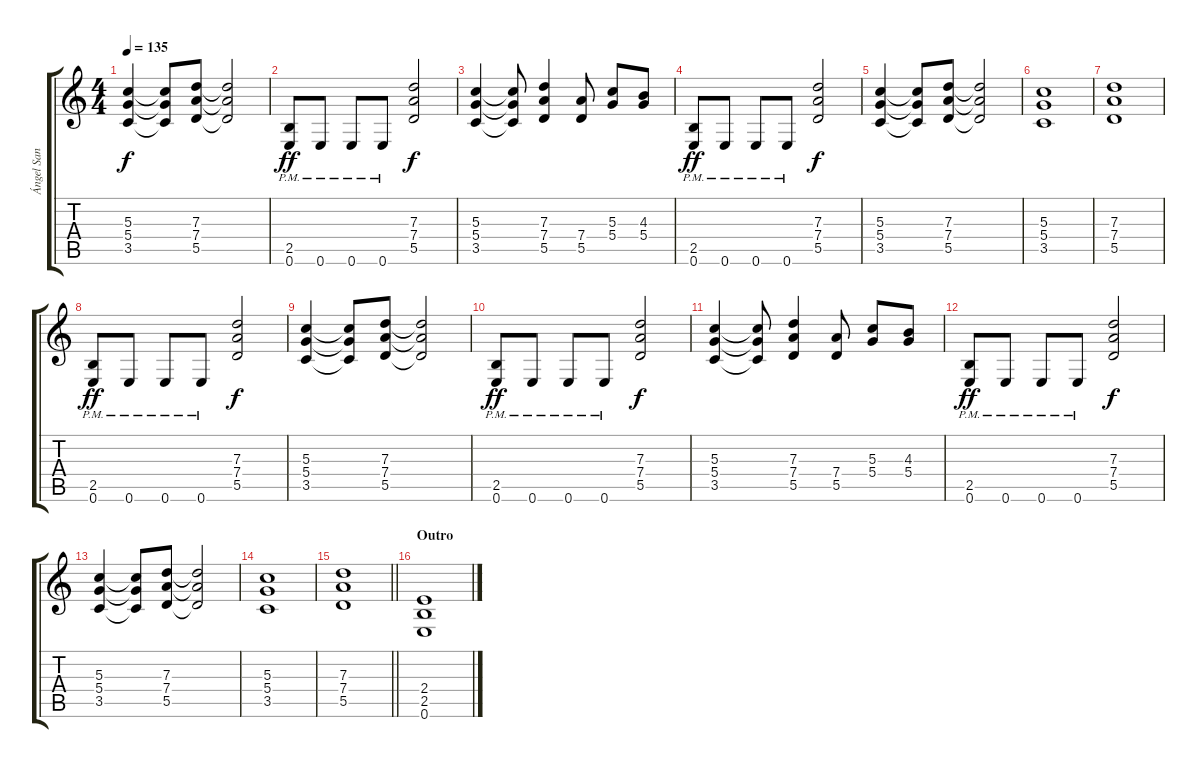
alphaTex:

\track ("Ángel San Juan" "Ángel San ") {instrument distortionguitar}
\staff {score tabs}
\tuning (E4 B3 G3 D3 A2 E2) {hide}
\ts (4 4)
\tempo 135
\clef g2
\ks c
(5.3 5.4 3.5).4{dy f} (5.3{t} 5.4{t} 3.5{t}).8 (7.3 7.4 5.5).8 (7.3{t} 7.4{t} 5.5{t}).2 |
(2.5{pm} 0.6{pm}).8{dy ff} 0.6{pm}.8 0.6{pm}.8 0.6{pm}.8 (7.3 7.4 5.5).2{dy f} |
(5.3 5.4 3.5).4 (5.3{t} 5.4{t} 3.5{t}).8 (7.3 7.4 5.5).4 (7.4 5.5).8 (5.3 5.4).8 (4.3 5.4).8 |
(2.5{pm} 0.6{pm}).8{dy ff} 0.6{pm}.8 0.6{pm}.8 0.6{pm}.8 (7.3 7.4 5.5).2{dy f} |
(5.3 5.4 3.5).4 (5.3{t} 5.4{t} 3.5{t}).8 (7.3 7.4 5.5).8 (7.3{t} 7.4{t} 5.5{t}).2 |
(5.3 5.4 3.5).1 |
(7.3 7.4 5.5).1 |
(2.5{pm} 0.6{pm}).8{dy ff} 0.6{pm}.8 0.6{pm}.8 0.6{pm}.8 (7.3 7.4 5.5).2{dy f} |
(5.3 5.4 3.5).4 (5.3{t} 5.4{t} 3.5{t}).8 (7.3 7.4 5.5).8 (7.3{t} 7.4{t} 5.5{t}).2 |
(2.5{pm} 0.6{pm}).8{dy ff} 0.6{pm}.8 0.6{pm}.8 0.6{pm}.8 (7.3 7.4 5.5).2{dy f} |
(5.3 5.4 3.5).4 (5.3{t} 5.4{t} 3.5{t}).8 (7.3 7.4 5.5).4 (7.4 5.5).8 (5.3 5.4).8 (4.3 5.4).8 |
(2.5{pm} 0.6{pm}).8{dy ff} 0.6{pm}.8 0.6{pm}.8 0.6{pm}.8 (7.3 7.4 5.5).2{dy f} |
(5.3 5.4 3.5).4 (5.3{t} 5.4{t} 3.5{t}).8 (7.3 7.4 5.5).8 (7.3{t} 7.4{t} 5.5{t}).2 |
(5.3 5.4 3.5).1 |
\barLineRight lightlight
(7.3 7.4 5.5).1 |
\section ("" "Outro")
(2.4 2.5 0.6).1
